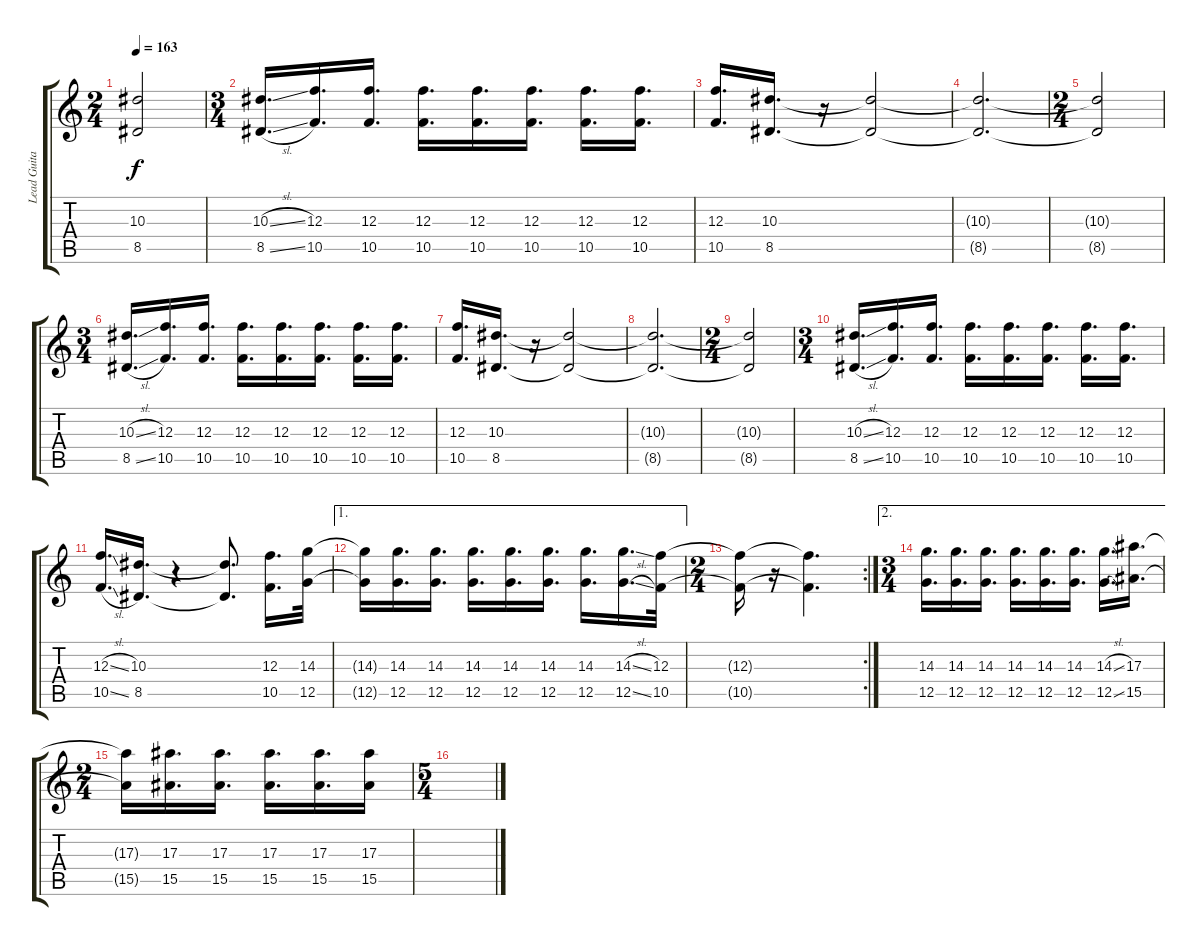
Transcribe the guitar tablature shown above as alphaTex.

\track ("Lead Guitar" "Lead Guita") {instrument distortionguitar}
\staff {score tabs}
\tuning (D4 A3 F3 C3 G2 C2) {hide}
\ts (2 4)
\tempo 163
\clef g2
\ks c
(10.3{t} 8.5{t}).2{dy f} |
\ts (3 4)
(10.3{sl} 8.5{sl}).16{d} (12.3 10.5).16{d} (12.3 10.5).16{d} (12.3 10.5).16{d} (12.3 10.5).16{d} (12.3 10.5).16{d} (12.3 10.5).16{d} (12.3 10.5).16{d} |
(12.3 10.5).16{d} (10.3 8.5).16{d} r.16 (10.3{t} 8.5{t}).2 |
(10.3{t} 8.5{t}).2{d} |
\ts (2 4)
(10.3{t} 8.5{t}).2 |
\ts (3 4)
(10.3{sl} 8.5{sl}).16{d} (12.3 10.5).16{d} (12.3 10.5).16{d} (12.3 10.5).16{d} (12.3 10.5).16{d} (12.3 10.5).16{d} (12.3 10.5).16{d} (12.3 10.5).16{d} |
(12.3 10.5).16{d} (10.3 8.5).16{d} r.16 (10.3{t} 8.5{t}).2 |
(10.3{t} 8.5{t}).2{d} |
\ts (2 4)
(10.3{t} 8.5{t}).2 |
\ts (3 4)
(10.3{sl} 8.5{sl}).16{d} (12.3 10.5).16{d} (12.3 10.5).16{d} (12.3 10.5).16{d} (12.3 10.5).16{d} (12.3 10.5).16{d} (12.3 10.5).16{d} (12.3 10.5).16{d} |
(12.3{sl} 10.5{sl}).16{d} (10.3 8.5).16{d} r.4 (10.3{t} 8.5{t}).8{d} (12.3 10.5).16{d} (14.3 12.5).32 |
\ae 1
(14.3{t} 12.5{t}).16 (14.3 12.5).16{d} (14.3 12.5).16{d} (14.3 12.5).16{d} (14.3 12.5).16{d} (14.3 12.5).16{d} (14.3 12.5).16{d} (14.3{sl} 12.5{sl}).16{d} (12.3 10.5).32 |
\rc 2
\ts (2 4)
(12.3{t} 10.5{t}).16 r.16 (12.3{t} 10.5{t}).4{d} |
\ae 2
\ts (3 4)
(14.3 12.5).16{d} (14.3 12.5).16{d} (14.3 12.5).16{d} (14.3 12.5).16{d} (14.3 12.5).16{d} (14.3 12.5).16{d} (14.3{sl} 12.5{sl}).16{d} (17.3 15.5).16{d} |
\ts (2 4)
(17.3{t} 15.5{t}).16 (17.3 15.5).16{d} (17.3 15.5).16{d} (17.3 15.5).16{d} (17.3 15.5).16{d} (17.3 15.5).16 |
\ts (5 4)
